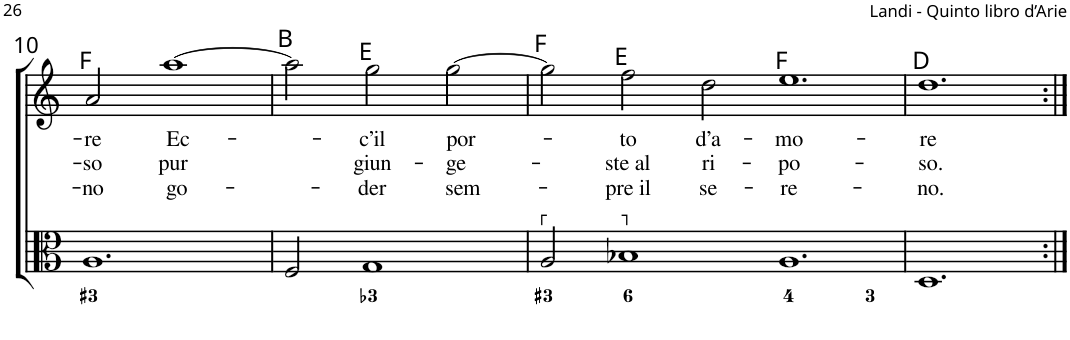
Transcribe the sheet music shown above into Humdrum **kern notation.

**kern	**kern	**text	**text	**text
*part2	*part1	*part1	*part1	*part1
*staff2	*staff1	*staff1	*staff1	*staff1
*I"Viola da gamba	*I"Voice	*	*	*
!!LO:PB:g=z
*clefC3	*clefG2	*	*	*
*k[]	*k[]	*	*	*
*M3/2	*M3/2	*	*	*
=10	=10	=10	=10	=10
!	!LO:TX:a:t=F	!	!	!
!	!	!LO:LY:b	!LO:LY:b	!LO:LY:b
1.A	2a/	-re	-so	-no
!	!	!LO:LY:b	!LO:LY:b	!LO:LY:b
.	[1aa	Ec-	pur	go-
=11	=11	=11	=11	=11
!	!LO:TX:a:t=B	!	!	!
2F/	2aa\]	.	.	.
!	!LO:TX:a:t=E	!	!	!
!	!	!LO:LY:b	!LO:LY:b	!LO:LY:b
1G	2gg\	-c’il	giun-	-der
!	!	!LO:LY:b	!LO:LY:b	!LO:LY:b
.	[2gg\	por-	-ge-	sem-
=12	=12	=12	=12	=12
!	!LO:TX:a:t=F	!	!	!
!LO:TX:a:t=┌	!	!	!	!
2A/	2gg\]	.	.	.
!	!LO:TX:a:t=E	!	!	!
!LO:TX:a:t=┐	!	!	!	!
!	!	!LO:LY:b	!LO:LY:b	!LO:LY:b
1B-X	2ff\	-to	-ste al	-pre il
!	!	!LO:LY:b	!LO:LY:b	!LO:LY:b
.	2dd\	d’a-	ri-	se-
!	!LO:TX:a:t=F	!	!	!
!	!	!LO:LY:b	!LO:LY:b	!LO:LY:b
1.A	1.ee	-mo-	-po-	-re-
=13	=13	=13	=13	=13
!	!LO:TX:a:t=D	!	!	!
!	!	!LO:LY:b	!LO:LY:b	!LO:LY:b
1.D	1.dd	-re	-so.	-no.
=:|!	=:|!	=:|!	=:|!	=:|!
*-	*-	*-	*-	*-
